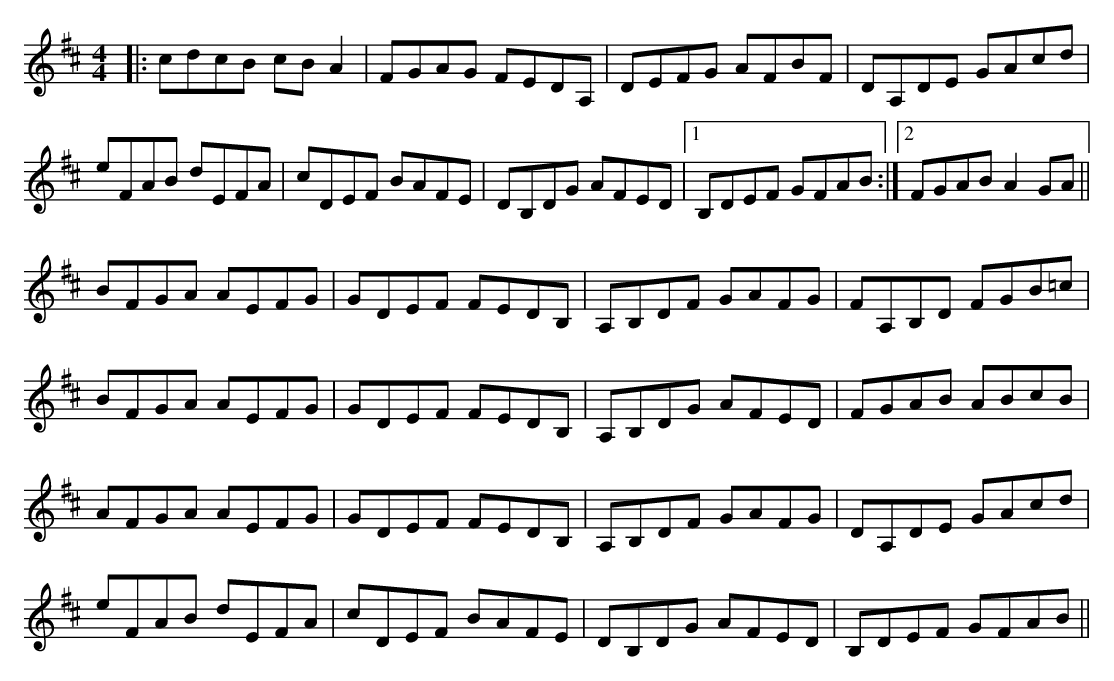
X:1
M:4/4
K:Amix
|: cdcB cB A2|FGAG FEDA,| DEFG AFBF|DA,DE GAcd|
 eFAB dEFA| cDEF BAFE| DB,DG AFED|1 B,DEF GFAB:|2 FGAB A2 GA||
 BFGA AEFG|GDEF FEDB,| A,B,DF GAFG|FA,B,D FGB=c|
 BFGA AEFG|GDEF FEDB,| A,B,DG AFED|FGAB ABcB|
 AFGA AEFG|GDEF FEDB,| A,B,DF GAFG|DA,DE GAcd|
 eFAB dEFA| cDEF BAFE| DB,DG AFED|B,DEF GFAB||
